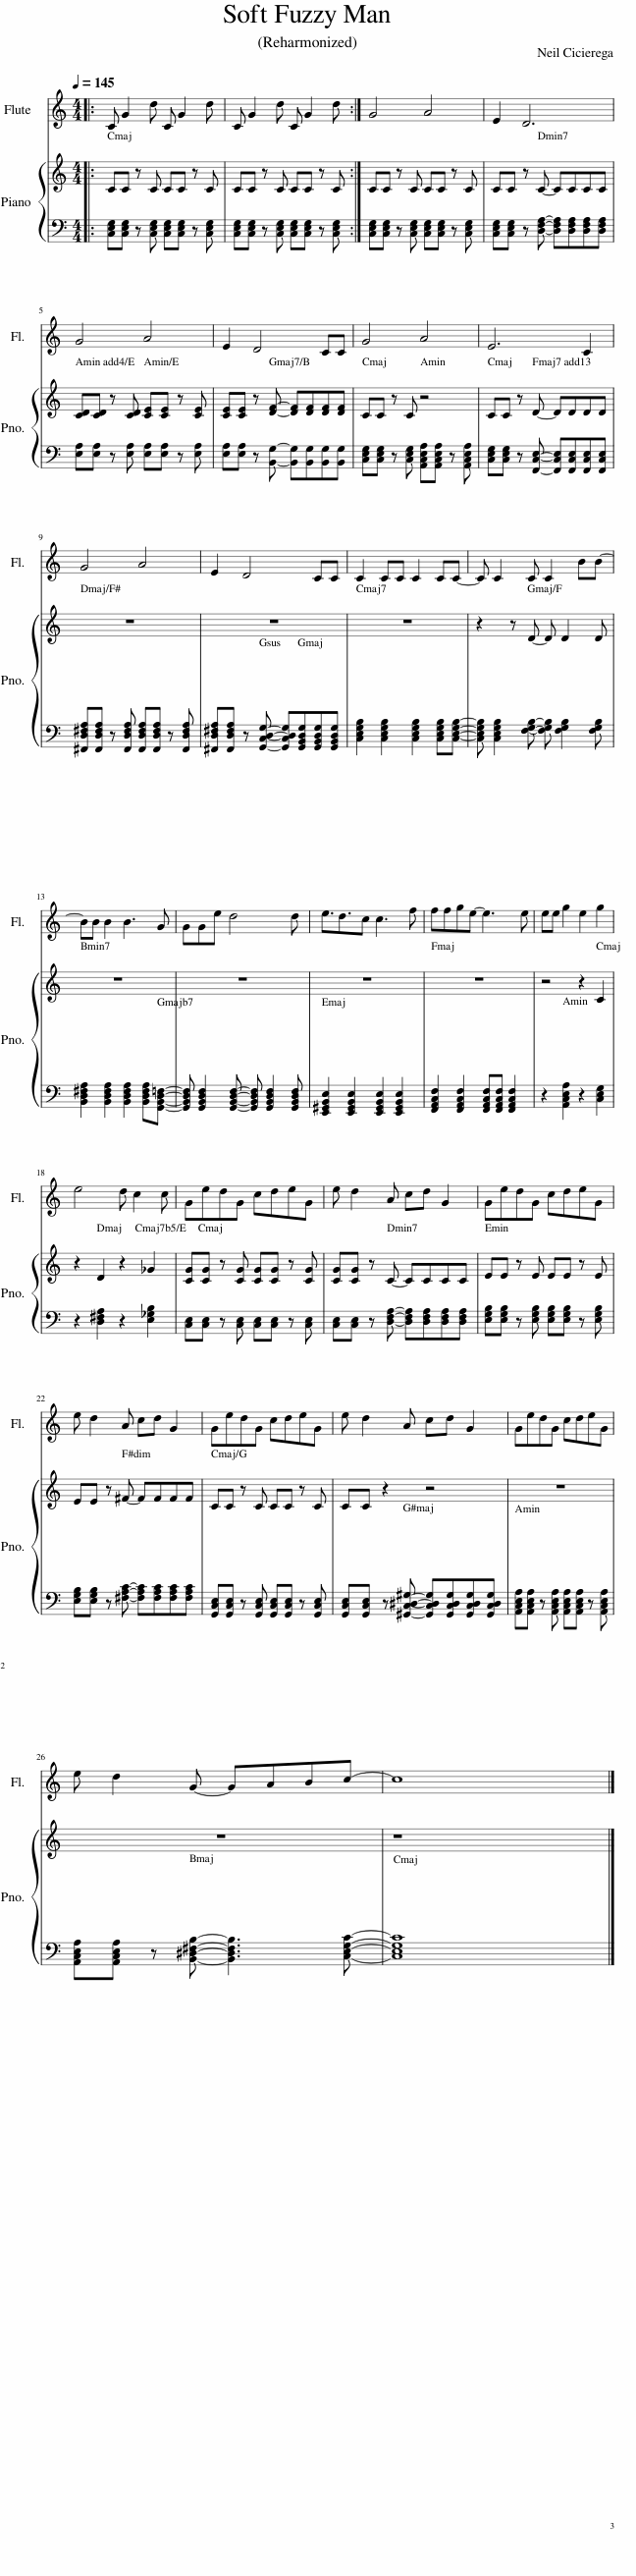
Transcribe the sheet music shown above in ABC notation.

X:1
%%score 1 { 2 | 3 }
L:1/8
Q:1/4=145
M:4/4
I:linebreak $
K:C
V:1 treble
V:2 treble
V:3 bass
V:1
|: C G2 d C G2 d | C G2 d C G2 d :| G4 A4 | E2 D6 |$ G4 A4 | %5
 E2 D4 CC | G4 A4 | E6 C2 |$ G4 A4 | E2 D4 CC | %10
 C2 CC C2 CC- | C C2 C C2 BB- |$ BB B2 B3 G | GGe d4 d | e3/2d3/2c c3 f | %15
 ffge- e3 e | ee g2 e2 g2 |$ e4 d c2 c | GedG cdeG | e d2 A cd G2 | %20
 GedG cdeG |$ e d2 A cd G2 | GedG cdeG | e d2 A cd G2 | GedG cdeG |$ %25
 e d2 G- GABc- | c8 |] %27
V:2
|: CC z C CC z C | CC z C CC z C :| CC z C CC z C | CC z C- CCCC |$ [CD][CD] z [CD] [CE][CE] z [CE] | %5
 [CE][CE] z [DF]- [DF][DF][DF][DF] | CC z C z4 | CC z D- DDDD |$ z8 | z8 | %10
 z8 | z2 z D- D D2 D |$ z8 | z8 | z8 | %15
 z8 | z4 z2 C2 |$ z2 D2 z2 _G2 | [CG][CG] z [CG] [CG][CG] z [CG] | [CG][CG] z C- CCCC | %20
 EE z E EE z E |$ EE z ^F- FFFF | CC z C CC z C | CC z2 z4 | z8 |$ %25
 z8 | z8 |] %27
V:3
|: [C,E,G,][C,E,G,] z [C,E,G,] [C,E,G,][C,E,G,] z [C,E,G,] | [C,E,G,][C,E,G,] z [C,E,G,] [C,E,G,][C,E,G,] z [C,E,G,] :| [C,E,G,][C,E,G,] z [C,E,G,] [C,E,G,][C,E,G,] z [C,E,G,] | [C,E,G,][C,E,G,] z [D,F,A,]- [D,F,A,][D,F,A,][D,F,A,][D,F,A,] |$ [E,A,][E,A,] z [E,A,] [E,A,][E,A,] z [E,A,] | %5
 [E,A,][E,A,] z [B,,G,]- [B,,G,][B,,G,][B,,G,][B,,G,] | [C,E,G,][C,E,G,] z [C,E,G,] [A,,C,E,A,][A,,C,E,A,] z [A,,C,E,A,] | [C,E,G,][C,E,G,] z [F,,C,E,]- [F,,C,E,][F,,C,E,][F,,C,E,][F,,C,E,] |$ [^F,,D,^F,A,][F,,D,F,A,] z [F,,D,F,A,] [F,,D,F,A,][F,,D,F,A,] z [F,,D,F,A,] | [^F,,D,^F,A,][F,,D,F,A,] z [G,,C,D,G,]- [G,,C,D,G,][G,,B,,D,G,][G,,B,,D,G,][G,,B,,D,G,] | %10
 [C,E,G,B,]2 [C,E,G,B,]2 [C,E,G,B,]2 [C,E,G,B,][C,E,G,B,]- | [C,E,G,B,] [C,E,G,B,]2 [F,G,B,]- [F,G,B,] [F,G,B,]2 [F,G,B,] |$ [B,,D,^F,A,]2 [B,,D,F,A,]2 [B,,D,F,A,]2 [B,,D,F,A,][G,,B,,D,=F,]- | [G,,B,,D,F,] [G,,B,,D,F,]2 [G,,B,,D,F,]- [G,,B,,D,F,] [G,,B,,D,F,]2 [G,,B,,D,F,] | [E,,^G,,B,,E,]2 [E,,G,,B,,E,]2 [E,,G,,B,,E,]2 [E,,G,,B,,E,]2 | %15
 [F,,A,,C,F,]2 [F,,A,,C,F,]2 [F,,A,,C,F,][F,,A,,C,F,] [F,,A,,C,F,]2 | z2 [A,,C,E,A,]2 z2 [C,E,G,]2 |$ z2 [D,^F,A,]2 z2 [E,_G,B,]2 | [C,E,][C,E,] z [C,E,] [C,E,][C,E,] z [C,E,] | [C,E,][C,E,] z [D,F,A,]- [D,F,A,][D,F,A,][D,F,A,][D,F,A,] | %20
 [E,G,B,][E,G,B,] z [E,G,B,] [E,G,B,][E,G,B,] z [E,G,B,] |$ [E,G,B,][E,G,B,] z [^F,A,C]- [F,A,C][F,A,C][F,A,C][F,A,C] | [G,,C,E,][G,,C,E,] z [G,,C,E,] [G,,C,E,][G,,C,E,] z [G,,C,E,] | [G,,C,E,][G,,C,E,] z [^G,,C,^D,^G,]- [G,,C,D,G,][G,,C,D,G,][G,,C,D,G,][G,,C,D,G,] | [A,,C,E,A,][A,,C,E,A,] z [A,,C,E,A,] [A,,C,E,A,][A,,C,E,A,] z [A,,C,E,A,] |$ %25
 [A,,C,E,A,][A,,C,E,A,] z [B,,^D,^F,B,]- [B,,D,F,B,]3 [C,E,G,C]- | [C,E,G,C]8 |] %27
